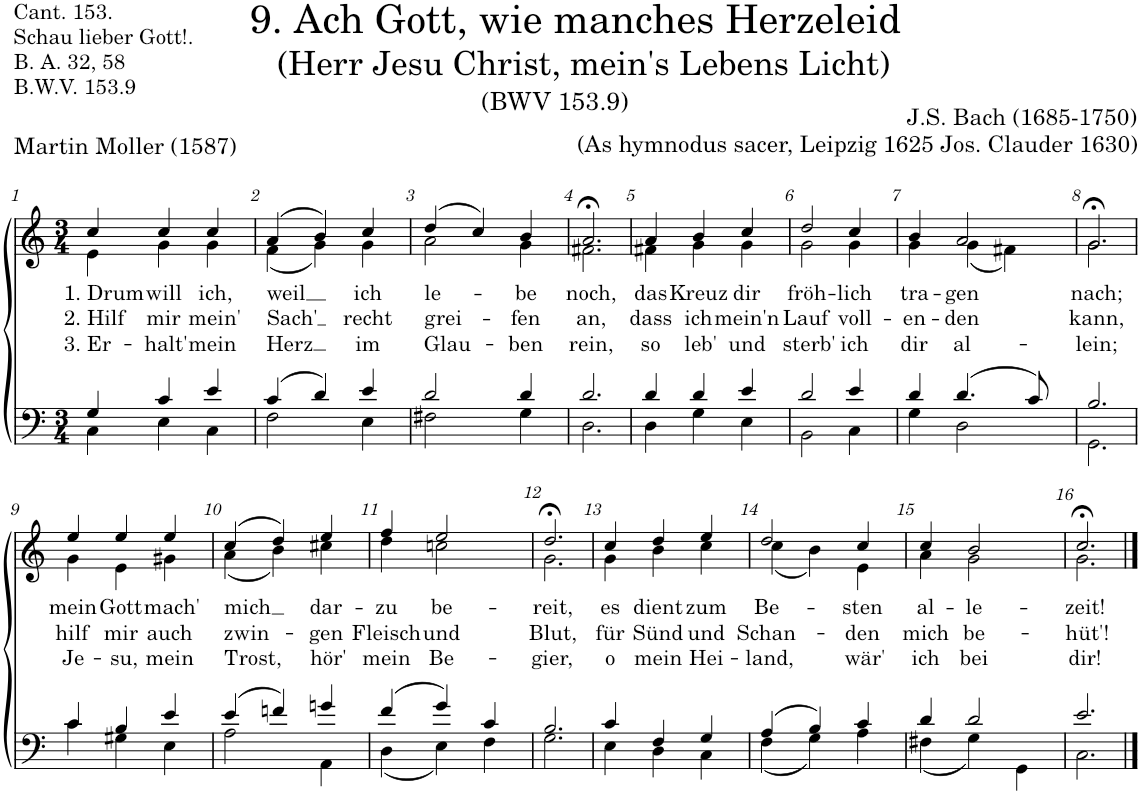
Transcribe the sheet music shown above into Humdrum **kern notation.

**kern	**kern	**text	**text	**text
*part2	*part1	*part1	*part1	*part1
*staff2	*staff1	*staff1	*staff1	*staff1
*I"Tenor/Bass	*I"Soprano/Alto	*	*	*
*clefF4	*clefG2	*	*	*
*k[]	*k[]	*	*	*
*M3/4	*M3/4	*	*	*
=1	=1	=1	=1	=1
*^	*	*	*	*
!	!	!	!LO:LY:b	!LO:LY:b	!LO:LY:b
*	*	*^	*	*	*
4G/	4C\	4cc/	4e\	1. Drum	2. Hilf	3. Er-
!	!	!	!	!LO:LY:b	!LO:LY:b	!LO:LY:b
4c/	4E\	4cc/	4g\	will	mir	-halt'
!	!	!	!	!LO:LY:b	!LO:LY:b	!LO:LY:b
4e/	4C\	4cc/	4g\	ich,	mein'	mein
=2	=2	=2	=2	=2	=2	=2
!	!	!	!	!LO:LY:b	!LO:LY:b	!LO:LY:b
(4c/	2F\	(4a;</	(4f\	weil	Sach'	Herz
4d/)	.	4b/)	4g\)	.	.	.
!	!	!	!	!LO:LY:b	!LO:LY:b	!LO:LY:b
4e/	4E\	4cc/	4g\	ich	recht	im
=3	=3	=3	=3	=3	=3	=3
!	!	!	!	!LO:LY:b	!LO:LY:b	!LO:LY:b
2d/	2F#X\	(4dd/	2a\	le-	grei-	Glau-
.	.	4cc/)	.	.	.	.
!	!	!	!	!LO:LY:b	!LO:LY:b	!LO:LY:b
4d/	4G\	4b/	4g\	-be	-fen	-ben
=4	=4	=4	=4	=4	=4	=4
!	!	!	!	!LO:LY:b	!LO:LY:b	!LO:LY:b
2.d/	2.D\	2.a;<,/	2.f#X\	noch,	an,	rein,
=5	=5	=5	=5	=5	=5	=5
!	!	!	!	!LO:LY:b	!LO:LY:b	!LO:LY:b
4d/	4D\	4a;</	4f#X\	das	dass	so
!	!	!	!	!LO:LY:b	!LO:LY:b	!LO:LY:b
4d/	4G\	4b/	4g\	Kreuz	ich	leb'
!	!	!	!	!LO:LY:b	!LO:LY:b	!LO:LY:b
4e/	4E\	4cc/	4g\	dir	mein'n	und
=6	=6	=6	=6	=6	=6	=6
!	!	!	!	!LO:LY:b	!LO:LY:b	!LO:LY:b
2d/	2BB\	2dd/	2g\	fröh-	Lauf	sterb'
!	!	!	!	!LO:LY:b	!LO:LY:b	!LO:LY:b
4e/	4C\	4cc/	4g\	-lich	voll-	ich
=7	=7	=7	=7	=7	=7	=7
!	!	!	!	!LO:LY:b	!LO:LY:b	!LO:LY:b
4d/	4G\	4b;</	4g\	tra-	-en-	dir
!	!	!	!	!LO:LY:b	!LO:LY:b	!LO:LY:b
(4.d/	2D\	2a/	(4g\	-gen	-den	al-
.	.	.	4f#X\)	.	.	.
8c/)	.	.	.	.	.	.
=8	=8	=8	=8	=8	=8	=8
!	!	!	!	!LO:LY:b	!LO:LY:b	!LO:LY:b
2.B/	2.GG\	2.g;<,/	2.g\	nach;	kann,	-lein;
!!LO:LB:g=z	!!
=9	=9	=9	=9	=9	=9	=9
!	!	!	!	!LO:LY:b	!LO:LY:b	!LO:LY:b
4c/	4c\	4ee/	4g\	mein	hilf	Je-
!	!	!	!	!LO:LY:b	!LO:LY:b	!LO:LY:b
4B/	4G#X\	4ee/	4e\	Gott	mir	-su,
!	!	!	!	!LO:LY:b	!LO:LY:b	!LO:LY:b
4e/	4E\	4ee/	4g#X\	mach'	auch	mein
=10	=10	=10	=10	=10	=10	=10
!	!	!	!	!LO:LY:b	!LO:LY:b	!LO:LY:b
(4e/	2A\	(4cc/	(4a\	mich	zwin-	Trost,
4fn/)	.	4dd/)	4b\)	.	.	.
!	!	!	!	!LO:LY:b	!LO:LY:b	!LO:LY:b
4gn/	4AA\	4ee/	4cc#X\	dar-	-gen	hör'
=11	=11	=11	=11	=11	=11	=11
!	!	!	!	!LO:LY:b	!LO:LY:b	!LO:LY:b
(4f/	(4D\	4ff;</	4dd\	-zu	Fleisch	mein
!	!	!	!	!LO:LY:b	!LO:LY:b	!LO:LY:b
4g/)	4E\)	2ee/	2ccn\	be-	und	Be-
4c/	4F\	.	.	.	.	.
=12	=12	=12	=12	=12	=12	=12
!	!	!	!	!LO:LY:b	!LO:LY:b	!LO:LY:b
2.B/	2.G\	2.dd;<,/	2.g\	-reit,	Blut,	-gier,
=13	=13	=13	=13	=13	=13	=13
!	!	!	!	!LO:LY:b	!LO:LY:b	!LO:LY:b
4c/	4E\	4cc/	4g\	es	für	o
!	!	!	!	!LO:LY:b	!LO:LY:b	!LO:LY:b
4F/	4D\	4dd/	4b\	dient	Sünd	mein
!	!	!	!	!LO:LY:b	!LO:LY:b	!LO:LY:b
4G/	4C\	4ee/	4cc\	zum	und	Hei-
=14	=14	=14	=14	=14	=14	=14
!	!	!	!	!LO:LY:b	!LO:LY:b	!LO:LY:b
(4A/	(4F\	2dd/	(4cc\	Be-	Schan-	-land,
4B/)	4G\)	.	4b\)	.	.	.
!	!	!	!	!LO:LY:b	!LO:LY:b	!LO:LY:b
4c/	4A\	4cc/	4e\	-sten	-den	wär'
=15	=15	=15	=15	=15	=15	=15
!	!	!	!	!LO:LY:b	!LO:LY:b	!LO:LY:b
4d/	(4F#X\	4cc/	4a\	al-	mich	ich
!	!	!	!	!LO:LY:b	!LO:LY:b	!LO:LY:b
2d/	4G\)	2b/	2g\	-le-	be-	bei
.	4GG\	.	.	.	.	.
=16	=16	=16	=16	=16	=16	=16
!	!	!	!	!LO:LY:b	!LO:LY:b	!LO:LY:b
2.e/	2.C\	2.cc;</	2.g\	-zeit!	-hüt'!	dir!
*v	*v	*	*	*	*	*
*	*v	*v	*	*	*
==	==	==	==	==
*-	*-	*-	*-	*-
